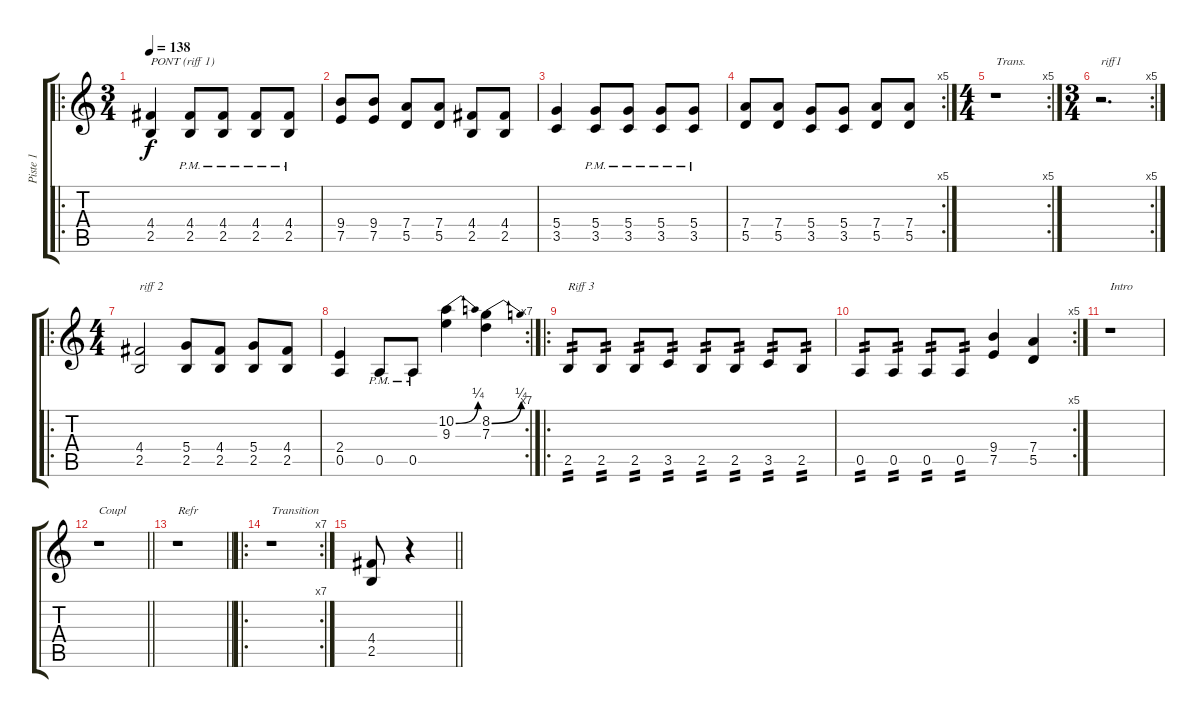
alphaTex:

\track ("Piste 1" "Piste 1") {instrument distortionguitar}
\staff {score tabs}
\tuning (E4 B3 G3 D3 A2 E2) {hide}
\ro
\ts (3 4)
\tempo 138
\clef g2
\ks c
(4.4 2.5).4{txt "PONT (riff 1)" dy f} (4.4{pm} 2.5).8 (4.4{pm} 2.5).8 (4.4{pm} 2.5).8 (4.4{pm} 2.5).8 |
(9.4 7.5).8 (9.4 7.5).8 (7.4 5.5).8 (7.4 5.5).8 (4.4 2.5).8 (4.4 2.5).8 |
(5.4 3.5).4 (5.4{pm} 3.5).8 (5.4{pm} 3.5).8 (5.4{pm} 3.5).8 (5.4{pm} 3.5).8 |
\rc 5
(7.4 5.5).8 (7.4 5.5).8 (5.4 3.5).8 (5.4 3.5).8 (7.4 5.5).8 (7.4 5.5).8 |
\rc 5
\ts (4 4)
r.1{txt "Trans."} |
\rc 5
\ts (3 4)
r.2{d txt "riff1"} |
\ro
\ts (4 4)
(4.4 2.5).2{txt "riff 2"} (5.4 2.5).8 (4.4 2.5).8 (5.4 2.5).8 (4.4 2.5).8 |
\rc 7
(2.4 0.5).4 0.5{pm}.8 0.5{pm}.8 (10.2{be (bend 0 0 60 1)} 9.3).4 (8.2{be (bend 0 0 60 1)} 7.3).4 |
\ro
2.5.8{txt "Riff 3" tp 2} 2.5.8{tp 2} 2.5.8{tp 2} 3.5.8{tp 2} 2.5.8{tp 2} 2.5.8{tp 2} 3.5.8{tp 2} 2.5.8{tp 2} |
\rc 5
0.5.8{tp 2} 0.5.8{tp 2} 0.5.8{tp 2} 0.5.8{tp 2} (9.4 7.5).4 (7.4 5.5).4 |
r.1{txt "Intro"} |
\barLineRight lightlight
r.1{txt "Coupl"} |
\barLineRight lightlight
r.1{txt "Refr"} |
\ro
\rc 7
r.1{txt "Transition"} |
\barLineRight lightlight
(4.4 2.5).8 r.4
